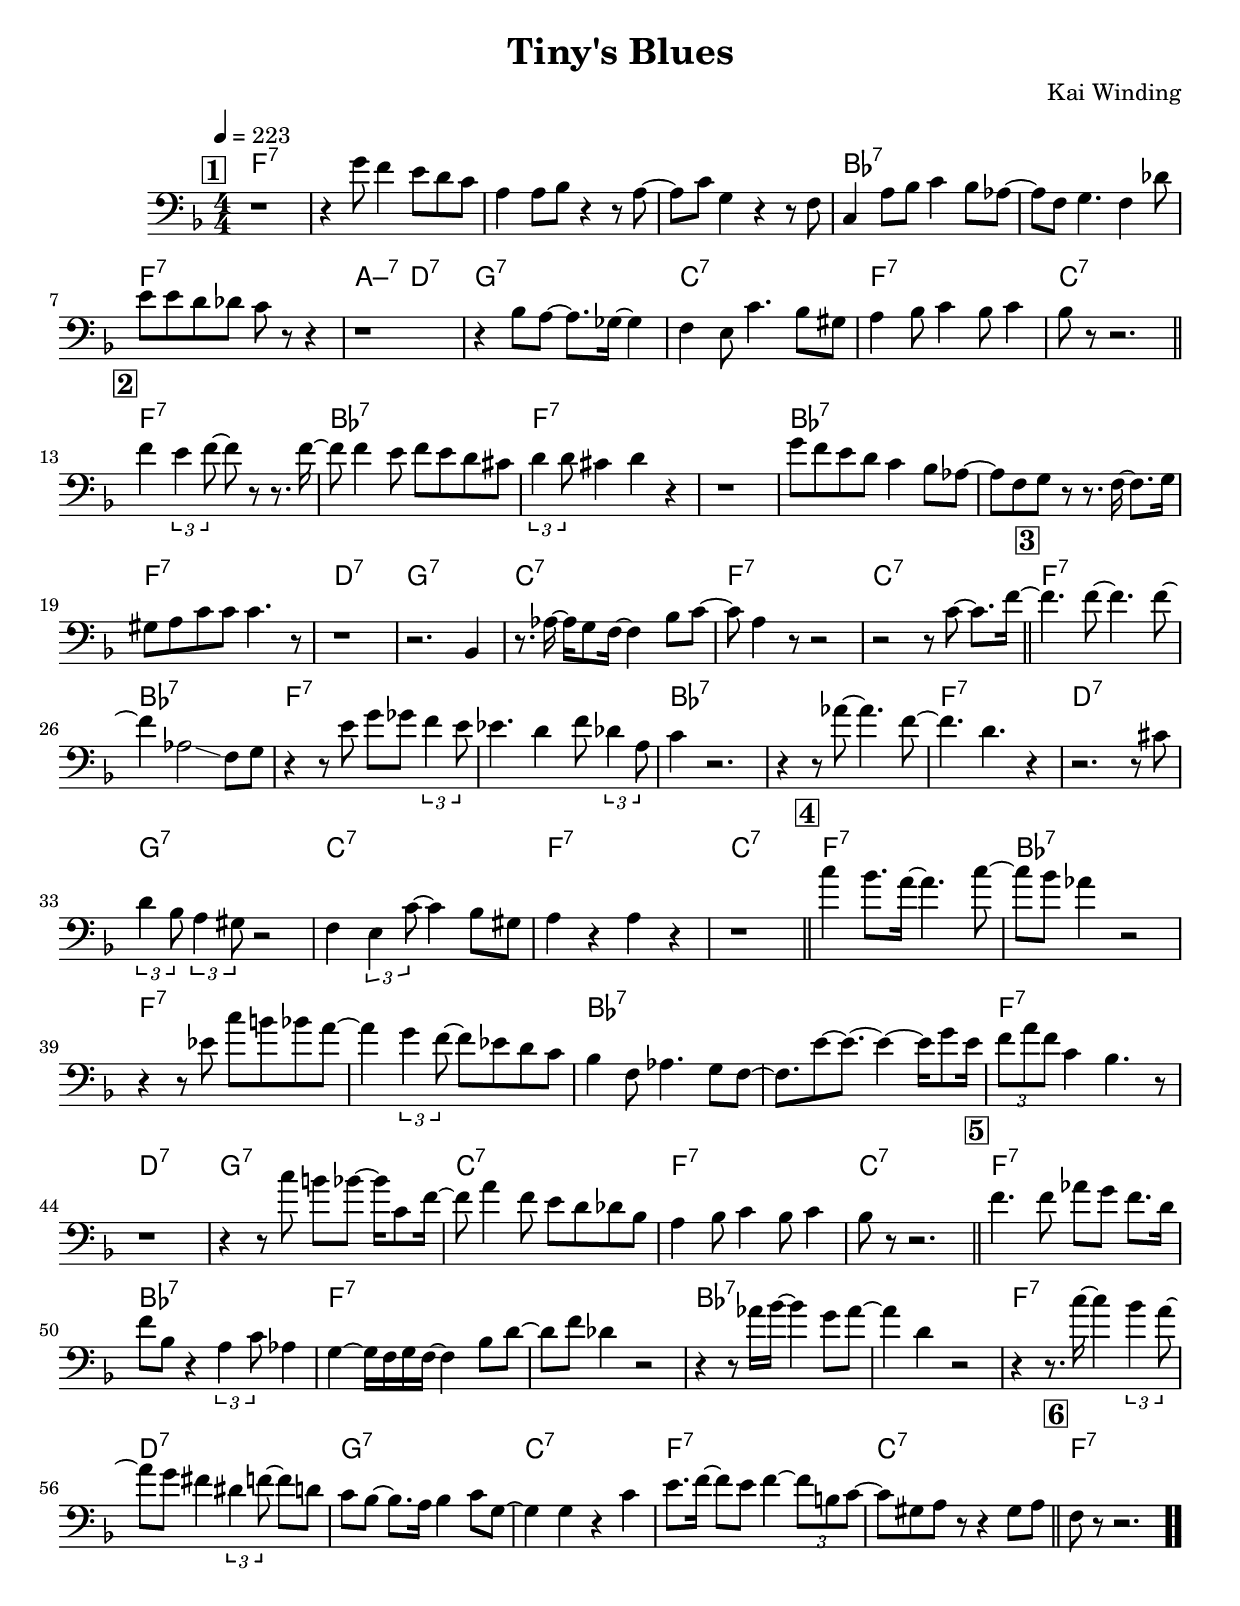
\version "2.13.2"

#(ly:set-option 'point-and-click #f)

\header {
  title = "Tiny's Blues"
  composer = "Kai Winding"
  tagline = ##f
}
global =
{
    \override Staff.TimeSignature #'style = #'()
    \time 4/4
    \clef "bass"
    \key f \major
    \override Rest #'direction = #'0
    \override MultiMeasureRest #'staff-position = #0
}
\score
{
<<
    \transpose c' c'

    \new ChordNames { \chords {
      \set majorSevenSymbol = \markup { "maj7" }
      \set minorChordModifier = \markup { \char ##x2013 }
      
      | f1:7 | s1 | s1 | s1 | bes1:7 | s1 | f1:7 | a2:min7 d2:7 
      | g1:7 | c1:7 | f1:7 | c1:7 | f1:7 | bes1:7 | f1:7 | s1 
      | bes1:7 | s1 | f1:7 | d1:7 | g1:7 | c1:7 | f1:7 | c1:7 
      | f1:7 | bes1:7 | f1:7 | s1 | bes1:7 | s1 | f1:7 | d1:7 
      | g1:7 | c1:7 | f1:7 | c1:7 | f1:7 | bes1:7 | f1:7 | s1 
      | bes1:7 | s1 | f1:7 | d1:7 | g1:7 | c1:7 | f1:7 | c1:7 
      | f1:7 | bes1:7 | f1:7 | s1 | bes1:7 | s1 | f1:7 | d1:7 
      | g1:7 | c1:7 | f1:7 | c1:7 | f1:7|
      }
      }

    \new Staff
    <<
    \transpose c' c'

    {
      \global
  		%\override Score.MetronomeMark #'transparent = ##t
  		%\override Score.MetronomeMark #'stencil = ##f
  		
  		\override HorizontalBracket #'direction = #UP
  		\override HorizontalBracket #'bracket-flare = #'(0 . 0)
  		
  		\override TextSpanner #'dash-fraction = #1.0
  		\override TextSpanner #'bound-details #'left #'text = \markup{ \concat{\draw-line #'(0 . -1.0) \draw-line #'(1.0 . 0) }}
  		\override TextSpanner #'bound-details #'right #'text = \markup{ \concat{ \draw-line #'(1.0 . 0) \draw-line #'(0 . -1.0) }}
          \set Score.markFormatter = #format-mark-box-numbers


      \tempo 4 = 223
      \set Score.currentBarNumber = #1
     
      \bar "||" \mark \default r1 
      | r4 g'8 f'4 e'8 d'8 c'8 
      | a4 a8 bes8 r4 r8 a8~ 
      | a8 c'8 g4 r4 r8 f8 
      | c4 a8 bes8 c'4 bes8 aes8~ 
      | aes8 f8 g4. f4 des'8 
      | e'8 e'8 d'8 des'8 c'8 r8 r4 
      | r1 
      | r4 bes8 a8~ a8. ges16~ ges4 
      | f4 e8 c'4. bes8 gis8 
      | a4 bes8 c'4 bes8 c'4 
      | bes8 r8 r2. 
      \bar "||" \mark \default f'4 \tuplet 3/2 {e'4 f'8~} f'8 r8 r8. f'16~ 
      | f'8 f'4 e'8 f'8 e'8 d'8 cis'8 
      | \tuplet 3/2 {d'4 d'8} cis'4 d'4 r4 
      | r1 
      | g'8 f'8 e'8 d'8 c'4 bes8 aes8~ 
      | aes8 f8 g8 r8 r8. f16~ f8. g16 
      | gis8 a8 c'8 c'8 c'4. r8 
      | r1 
      | r2. bes,4 
      | r8. aes16~ aes16 g8 f16~ f4 bes8 c'8~ 
      | c'8 a4 r8 r2 
      | r2 r8 c'8~ c'8. f'16~ 
      \bar "||" \mark \default f'4. f'8~ f'4. f'8~ 
      | f'4 aes2\glissando  f8 g8 
      | r4 r8 e'8 g'8 ges'8 \tuplet 3/2 {f'4 e'8} 
      | es'4. d'4 f'8 \tuplet 3/2 {des'4 a8} 
      | c'4 r2. 
      | r4 r8 aes'8~ aes'4. f'8~ 
      | f'4. d'4. r4 
      | r2. r8 cis'8 
      | \tuplet 3/2 {d'4 bes8} \tuplet 3/2 {a4 gis8} r2 
      | f4 \tuplet 3/2 {e4 c'8~} c'4 bes8 gis8 
      | a4 r4 a4 r4 
      | r1 
      \bar "||" \mark \default c''4 bes'8. a'16~ a'4. c''8~ 
      | c''8 bes'8 aes'4 r2 
      | r4 r8 es'8 c''8 b'8 bes'8 a'8~ 
      | a'4 \tuplet 3/2 {g'4 f'8~} f'8 es'8 d'8 c'8 
      | bes4 f8 aes4. g8 f8~ 
      | f8. e'8~ e'8.~ e'4~ e'16 g'8 e'16 
      | \tuplet 3/2 {f'8 a'8 f'8} c'4 bes4. r8 
      | r1 
      | r4 r8 c''8 b'8 bes'8~ bes'16 c'8 f'16~ 
      | f'8 a'4 f'8 e'8 d'8 des'8 bes8 
      | a4 bes8 c'4 bes8 c'4 
      | bes8 r8 r2. 
      \bar "||" \mark \default f'4. f'8 aes'8 g'8 f'8. d'16 
      | f'8 bes8 r4 \tuplet 3/2 {a4 c'8} aes4 
      | g4~ g16 f16 g16 f16~ f4 bes8 d'8~ 
      | d'8 f'8 des'4 r2 
      | r4 r8 aes'16 bes'16~ bes'4 g'8 aes'8~ 
      | aes'4 d'4 r2 
      | r4 r8. c''16~ c''4 \tuplet 3/2 {bes'4 a'8~} 
      | a'8 g'8 fis'4 \tuplet 3/2 {dis'4 f'8~} f'8 d'8 
      | c'8 bes8~ bes8. a16\glissando  bes4 c'8 g8~ 
      | g4 g4 r4 c'4 
      | e'8. f'16~ f'8 e'8 f'4~ \tuplet 3/2 {f'8 b8 c'8~} 
      | c'8 gis8 a8 r8 r4 gis8 a8 
      \bar "||" \mark \default f8 r8 r2.\bar  ".."
    }
    >>
>>    
}
